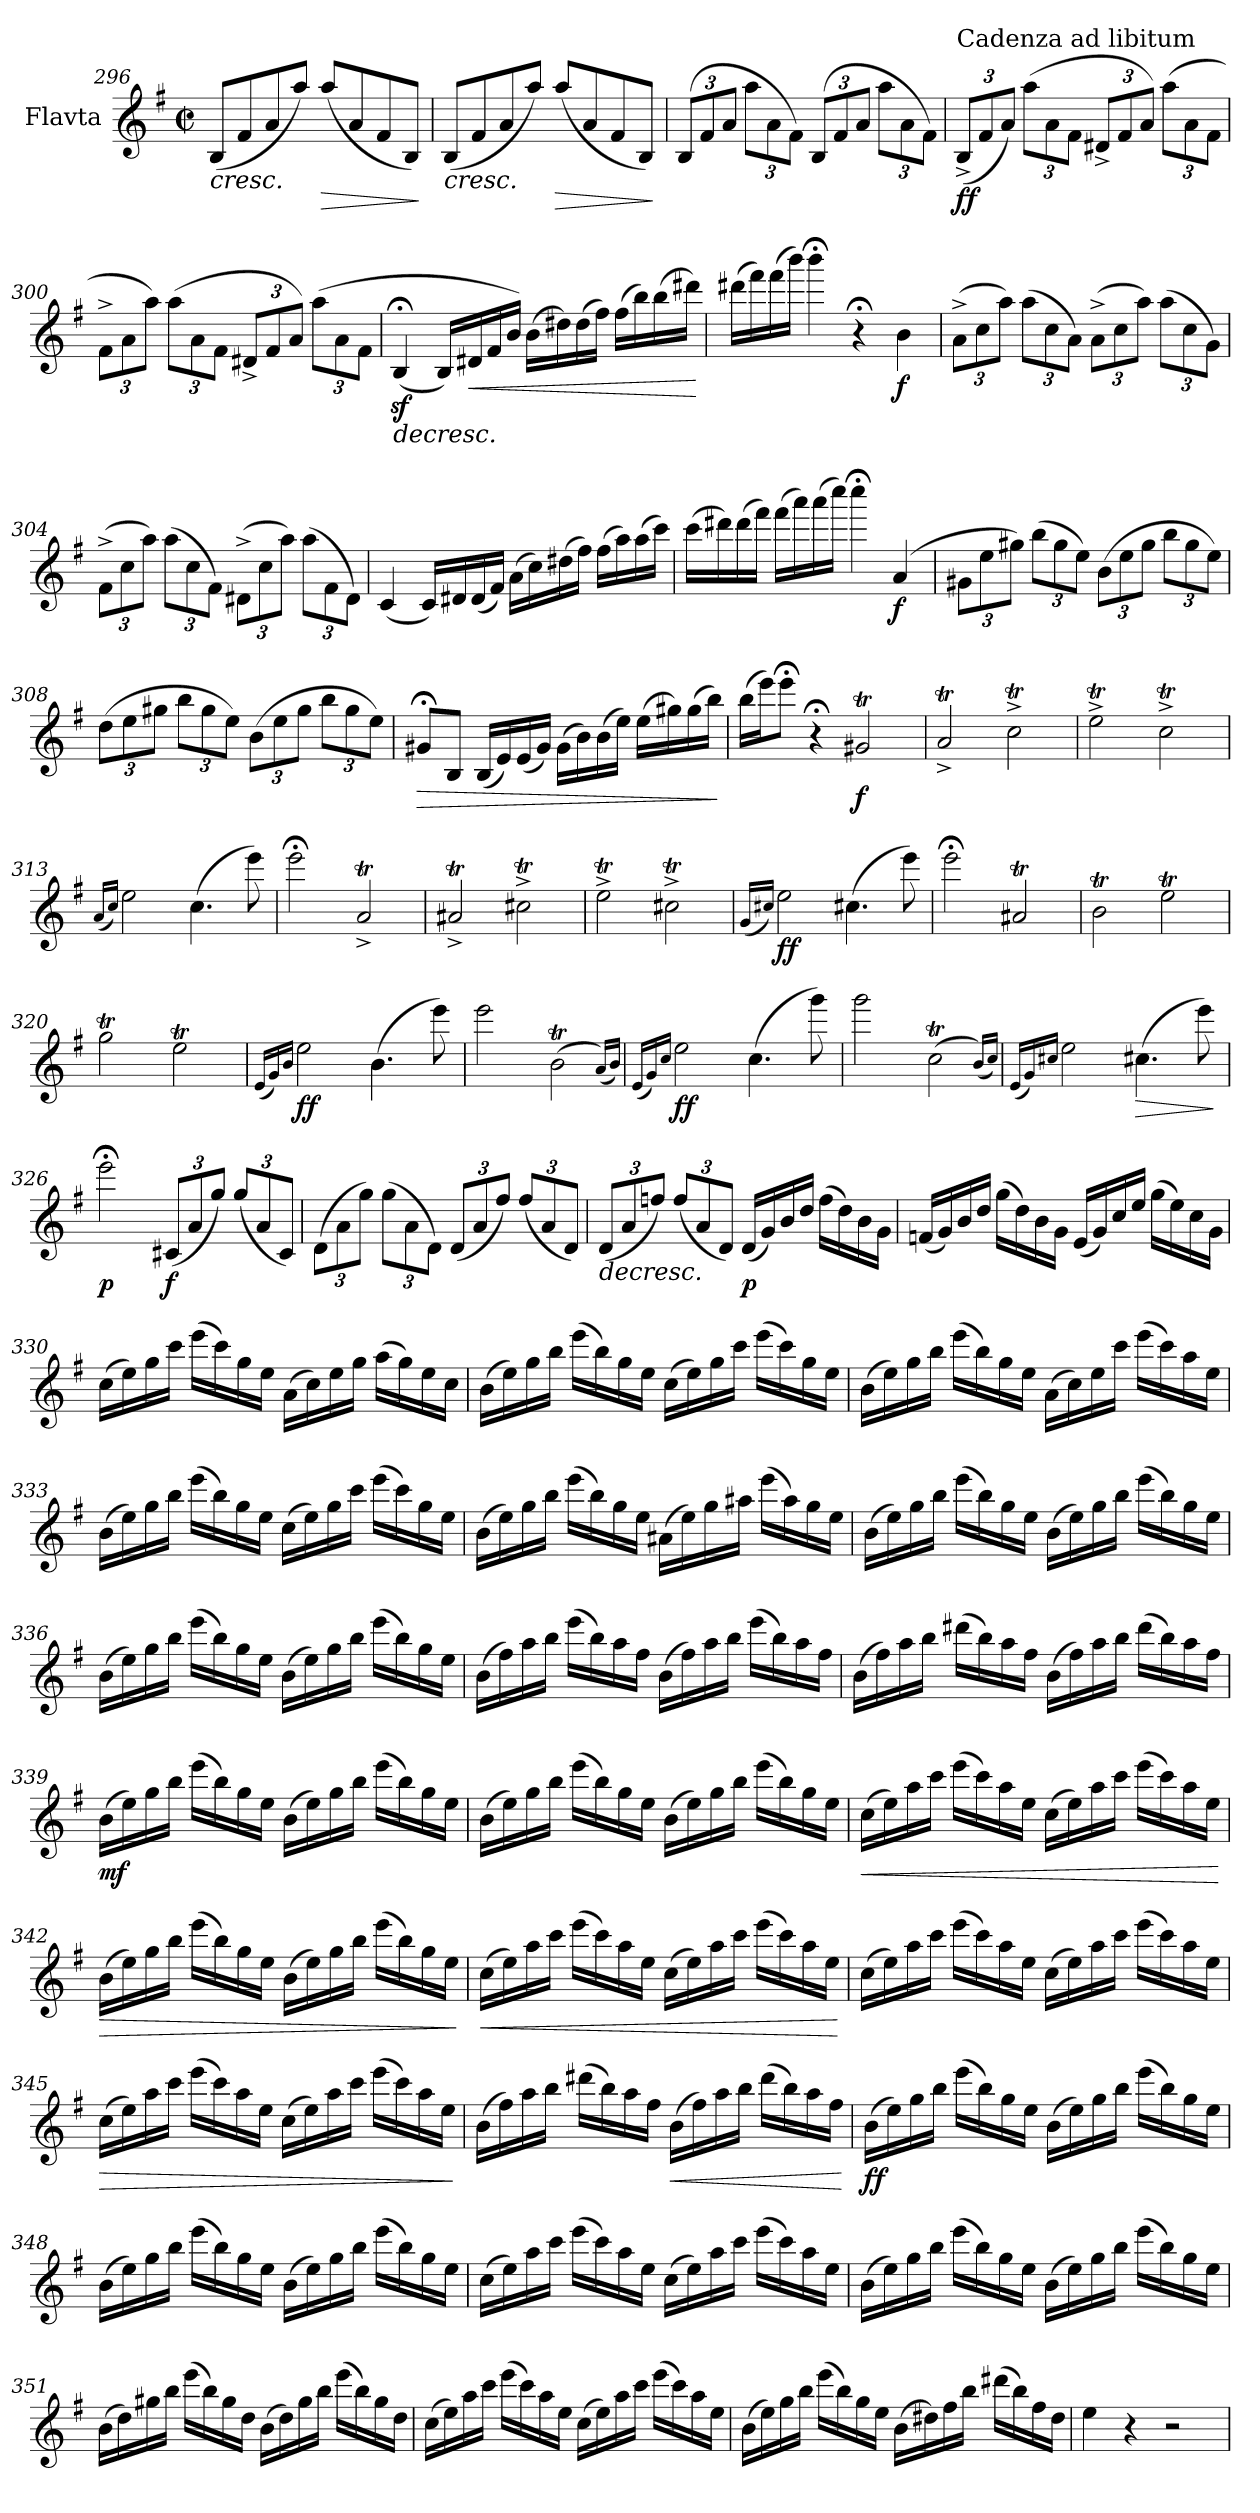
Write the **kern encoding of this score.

**kern	**dynam
*part1	*part1
*staff1	*staff1
*I"Flavta	*
*I'Fl.	*
*clefG2	*
*k[f#]	*
*M2/2	*
*met(c|)	*
=296	=296
!	!LO:HP:b
(<8B/L	<
8f#/	.
8a/	.
8aa/J)	.
!	!LO:HP:b
(<8aa/L	>
8a/	.
8f#/	.
8B/J)	.
.	[ ]
!!LO:LB:g=z
=297	=297
!	!LO:HP:b
(<8B/L	<
8f#/	.
8a/	.
8aa/J)	.
!	!LO:HP:b
(<8aa/L	>
8a/	.
8f#/	.
8B/J)	.
.	[ ]
=298	=298
*Xbrackettup	*
(>12B/L	.
12f#/	.
12a/J	.
12aa\L	.
12a\	.
12f#\J)	.
(>12B/L	.
12f#/	.
12a/J	.
12aa\L	.
12a\	.
12f#\J)	.
=299	=299
!LO:TX:a:t=Cadenza ad libitum	!
!	!LO:DY:b
(<12B^/L	ff
12f#/	.
12a/J)	.
(>12aa\L	.
12a\	.
12f#\J	.
12d#X^/L	.
12f#/	.
12a/J)	.
(>12aa\L	.
12a\	.
12f#\J	.
=300	=300
12f#^\L	.
12a\	.
12aa\J)	.
(>12aa\L	.
12a\	.
12f#\J	.
12d#X^/L	.
12f#/	.
12a/J)	.
(>12aa\L	.
12a\	.
12f#\J	.
!!LO:LB:g=z
=301	=301
!	!LO:HP:b
(<4Bz<;</	>
16B/LL)	.
!	!LO:HP:b
16d#X/	<
16f#/	.
16b/JJ)	.
(>16b\LL	.
16dd#X\)	.
(>16dd#\	.
16ff#\JJ)	.
(>16ff#\LL	.
16bb\)	.
(>16bb\	.
16ddd#X\JJ)	.
.	] [
=302	=302
(>16ddd#X\LL	.
16fff#\)	.
(>16fff#\	.
16bbb\JJ)	.
4bbb;<\	.
4r;<	.
!	!LO:DY:b
4b\	f
=303	=303
(>12a^\L	.
12cc\	.
12aa\J)	.
(>12aa\L	.
12cc\	.
12a\J)	.
(>12a^\L	.
12cc\	.
12aa\J)	.
(>12aa\L	.
12cc\	.
12g\J)	.
!!LO:LB:g=z
=304	=304
(>12f#^\L	.
12cc\	.
12aa\J)	.
(>12aa\L	.
12cc\	.
12f#\J)	.
(>12d#X^\L	.
12cc\	.
12aa\J)	.
(>12aa\L	.
12f#\	.
12d#\J)	.
=305	=305
(<4c/	.
16c/LL)	.
16d#X/	.
(<16d#/	.
16f#/JJ)	.
(>16a\LL	.
16cc\)	.
(>16dd#X\	.
16ff#\JJ)	.
(>16ff#\LL	.
16aa\)	.
(>16aa\	.
16ccc\JJ)	.
=306	=306
(>16ccc\LL	.
16ddd#X\)	.
(>16ddd#\	.
16fff#\JJ)	.
(>16fff#\LL	.
16aaa\)	.
(>16aaa\	.
16cccc\JJ)	.
4cccc;<\	.
!	!LO:DY:b
(<4a/	f
!!LO:LB:g=z
=307	=307
12g#X\L	.
12ee\	.
12gg#X\J)	.
(>12bb\L	.
12gg#\	.
12ee\J)	.
(>12b\L	.
12ee\	.
12gg#\J	.
12bb\L	.
12gg#\	.
12ee\J)	.
=308	=308
(>12dd\L	.
12ee\	.
12gg#X\J	.
12bb\L	.
12gg#\	.
12ee\J)	.
(>12b\L	.
12ee\	.
12gg#\J	.
12bb\L	.
12gg#\	.
12ee\J)	.
=309	=309
!	!LO:HP:b
8g#X;</L	>
8B/J	.
(<16B/LL	.
16e/)	.
(<16e/	.
16g#/JJ)	.
(>16g#\LL	.
16b\)	.
(>16b\	.
16ee\JJ)	.
(>16ee\LL	.
16gg#X\)	.
(>16gg#\	.
16bb\JJ)	.
.	]
!!LO:LB:g=z
=310	=310
(>16bb\LL	.
16eee\J)	.
8eee;<\J	.
4r;<	.
!	!LO:DY:b
2g#Xt/	f
=311	=311
2aT^/	.
2ccT^\	.
=312	=312
2eeT^\	.
2ccT^\	.
=313	=313
(<16qa/LL	.
16qcc/JJ)	.
2ee\	.
(>4.cc\	.
8eee\)	.
=314	=314
2eee;<\	.
2aT^/	.
=315	=315
2a#Xt^/	.
2cc#Xt^\	.
=316	=316
2eeT^\	.
2cc#Xt^\	.
=317	=317
(<16qg/LL	.
16qcc#X/JJ)	.
!	!LO:DY:b
2ee\	ff
(>4.cc#\	.
8eee\)	.
=318	=318
2eee;<\	.
2a#Xt/	.
=319	=319
2bt\	.
2eeT\	.
=320	=320
2ggT\	.
2eeT\	.
!!LO:LB:g=z
=321	=321
(<16qe/LL	.
16qg/)	.
16qb/JJ	.
!	!LO:DY:b
2ee\	ff
(>4.b\	.
8eee\)	.
=322	=322
2eee\	.
(>2bt\	.
(<16qa/LL)	.
16qb/JJ)	.
=323	=323
(<16qe/LL	.
16qg/)	.
16qcc/JJ	.
!	!LO:DY:b
2ee\	ff
(>4.cc\	.
8ggg\)	.
=324	=324
2ggg\	.
(>2ccT\	.
(<16qb/LL)	.
16qcc/JJ)	.
=325	=325
(<16qe/LL	.
16qg/)	.
16qcc#X/JJ	.
2ee\	.
!	!LO:HP:b
(>4.cc#\	>
8eee\)	.
.	]
=326	=326
!	!LO:DY:b
2eee;<\	p
!	!LO:DY:b
(<12c#X/L	f
12a/	.
12gg/J)	.
(<12gg/L	.
12a/	.
12c#/J)	.
=327	=327
(>12d\L	.
12a\	.
12gg\J)	.
(>12gg\L	.
12a\	.
12d\J)	.
(<12d/L	.
12a/	.
12ff#/J)	.
(<12ff#/L	.
12a/	.
12d/J)	.
!!LO:PB:g=z
=328	=328
!	!LO:HP:b
(<12d/L	>
12a/	.
12ffn/J)	.
(<12ff/L	.
12a/	.
12d/J)	.
!	!LO:DY:b
(<16d/LL	p
16g/)	.
16b/	.
16dd/JJ	.
(>16ff\LL	.
16dd\)	.
16b\	.
16g\JJ	.
.	]
=329	=329
(<16fn/LL	.
16g/)	.
16b/	.
16dd/JJ	.
(>16gg\LL	.
16dd\)	.
16b\	.
16g\JJ	.
(<16e/LL	.
16g/)	.
16cc/	.
16ee/JJ	.
(>16gg\LL	.
16ee\)	.
16cc\	.
16g\JJ	.
=330	=330
(>16cc\LL	.
16ee\)	.
16gg\	.
16ccc\JJ	.
(>16eee\LL	.
16ccc\)	.
16gg\	.
16ee\JJ	.
(>16a\LL	.
16cc\)	.
16ee\	.
16gg\JJ	.
(>16aa\LL	.
16gg\)	.
16ee\	.
16cc\JJ	.
!!LO:LB:g=z
=331	=331
(>16b\LL	.
16ee\)	.
16gg\	.
16bb\JJ	.
(>16eee\LL	.
16bb\)	.
16gg\	.
16ee\JJ	.
(>16cc\LL	.
16ee\)	.
16gg\	.
16ccc\JJ	.
(>16eee\LL	.
16ccc\)	.
16gg\	.
16ee\JJ	.
=332	=332
(>16b\LL	.
16ee\)	.
16gg\	.
16bb\JJ	.
(>16eee\LL	.
16bb\)	.
16gg\	.
16ee\JJ	.
(>16a\LL	.
16cc\)	.
16ee\	.
16ccc\JJ	.
(>16eee\LL	.
16ccc\)	.
16aa\	.
16ee\JJ	.
!!LO:LB:g=z
=333	=333
(>16b\LL	.
16ee\)	.
16gg\	.
16bb\JJ	.
(>16eee\LL	.
16bb\)	.
16gg\	.
16ee\JJ	.
(>16cc\LL	.
16ee\)	.
16gg\	.
16ccc\JJ	.
(>16eee\LL	.
16ccc\)	.
16gg\	.
16ee\JJ	.
=334	=334
(>16b\LL	.
16ee\)	.
16gg\	.
16bb\JJ	.
(>16eee\LL	.
16bb\)	.
16gg\	.
16ee\JJ	.
(>16a#X\LL	.
16ee\)	.
16gg\	.
16aa#X\JJ	.
(>16eee\LL	.
16aa#\)	.
16gg\	.
16ee\JJ	.
!!LO:LB:g=z
=335	=335
(>16b\LL	.
16ee\)	.
16gg\	.
16bb\JJ	.
(>16eee\LL	.
16bb\)	.
16gg\	.
16ee\JJ	.
(>16b\LL	.
16ee\)	.
16gg\	.
16bb\JJ	.
(>16eee\LL	.
16bb\)	.
16gg\	.
16ee\JJ	.
=336	=336
(>16b\LL	.
16ee\)	.
16gg\	.
16bb\JJ	.
(>16eee\LL	.
16bb\)	.
16gg\	.
16ee\JJ	.
(>16b\LL	.
16ee\)	.
16gg\	.
16bb\JJ	.
(>16eee\LL	.
16bb\)	.
16gg\	.
16ee\JJ	.
!!LO:LB:g=z
=337	=337
(>16b\LL	.
16ff#\)	.
16aa\	.
16bb\JJ	.
(>16eee\LL	.
16bb\)	.
16aa\	.
16ff#\JJ	.
(>16b\LL	.
16ff#\)	.
16aa\	.
16bb\JJ	.
(>16eee\LL	.
16bb\)	.
16aa\	.
16ff#\JJ	.
=338	=338
(>16b\LL	.
16ff#\)	.
16aa\	.
16bb\JJ	.
(>16ddd#X\LL	.
16bb\)	.
16aa\	.
16ff#\JJ	.
(>16b\LL	.
16ff#\)	.
16aa\	.
16bb\JJ	.
(>16ddd#\LL	.
16bb\)	.
16aa\	.
16ff#\JJ	.
!!LO:LB:g=z
=339	=339
!	!LO:DY:b
(>16b\LL	mf
16ee\)	.
16gg\	.
16bb\JJ	.
(>16eee\LL	.
16bb\)	.
16gg\	.
16ee\JJ	.
(>16b\LL	.
16ee\)	.
16gg\	.
16bb\JJ	.
(>16eee\LL	.
16bb\)	.
16gg\	.
16ee\JJ	.
=340	=340
(>16b\LL	.
16ee\)	.
16gg\	.
16bb\JJ	.
(>16eee\LL	.
16bb\)	.
16gg\	.
16ee\JJ	.
(>16b\LL	.
16ee\)	.
16gg\	.
16bb\JJ	.
(>16eee\LL	.
16bb\)	.
16gg\	.
16ee\JJ	.
!!LO:LB:g=z
=341	=341
!	!LO:HP:b
(>16cc\LL	<
16ee\)	.
16aa\	.
16ccc\JJ	.
(>16eee\LL	.
16ccc\)	.
16aa\	.
16ee\JJ	.
(>16cc\LL	.
16ee\)	.
16aa\	.
16ccc\JJ	.
(>16eee\LL	.
16ccc\)	.
16aa\	.
16ee\JJ	.
.	[
=342	=342
!	!LO:HP:b
(>16b\LL	>
16ee\)	.
16gg\	.
16bb\JJ	.
(>16eee\LL	.
16bb\)	.
16gg\	.
16ee\JJ	.
(>16b\LL	.
16ee\)	.
16gg\	.
16bb\JJ	.
(>16eee\LL	.
16bb\)	.
16gg\	.
16ee\JJ	.
.	]
!!LO:LB:g=z
=343	=343
!	!LO:HP:b
(>16cc\LL	<
16ee\)	.
16aa\	.
16ccc\JJ	.
(>16eee\LL	.
16ccc\)	.
16aa\	.
16ee\JJ	.
(>16cc\LL	.
16ee\)	.
16aa\	.
16ccc\JJ	.
(>16eee\LL	.
16ccc\)	.
16aa\	.
16ee\JJ	.
.	[
=344	=344
(>16cc\LL	.
16ee\)	.
16aa\	.
16ccc\JJ	.
(>16eee\LL	.
16ccc\)	.
16aa\	.
16ee\JJ	.
(>16cc\LL	.
16ee\)	.
16aa\	.
16ccc\JJ	.
(>16eee\LL	.
16ccc\)	.
16aa\	.
16ee\JJ	.
!!LO:LB:g=z
=345	=345
!	!LO:HP:b
(>16cc\LL	>
16ee\)	.
16aa\	.
16ccc\JJ	.
(>16eee\LL	.
16ccc\)	.
16aa\	.
16ee\JJ	.
(>16cc\LL	.
16ee\)	.
16aa\	.
16ccc\JJ	.
(>16eee\LL	.
16ccc\)	.
16aa\	.
16ee\JJ	.
.	]
=346	=346
(>16b\LL	.
16ff#\)	.
16aa\	.
16bb\JJ	.
(>16ddd#X\LL	.
16bb\)	.
16aa\	.
16ff#\JJ	.
!	!LO:HP:b
(>16b\LL	<
16ff#\)	.
16aa\	.
16bb\JJ	.
(>16ddd#\LL	.
16bb\)	.
16aa\	.
16ff#\JJ	.
.	[
!!LO:LB:g=z
=347	=347
!	!LO:DY:b
(>16b\LL	ff
16ee\)	.
16gg\	.
16bb\JJ	.
(>16eee\LL	.
16bb\)	.
16gg\	.
16ee\JJ	.
(>16b\LL	.
16ee\)	.
16gg\	.
16bb\JJ	.
(>16eee\LL	.
16bb\)	.
16gg\	.
16ee\JJ	.
=348	=348
(>16b\LL	.
16ee\)	.
16gg\	.
16bb\JJ	.
(>16eee\LL	.
16bb\)	.
16gg\	.
16ee\JJ	.
(>16b\LL	.
16ee\)	.
16gg\	.
16bb\JJ	.
(>16eee\LL	.
16bb\)	.
16gg\	.
16ee\JJ	.
!!LO:LB:g=z
=349	=349
(>16cc\LL	.
16ee\)	.
16aa\	.
16ccc\JJ	.
(>16eee\LL	.
16ccc\)	.
16aa\	.
16ee\JJ	.
(>16cc\LL	.
16ee\)	.
16aa\	.
16ccc\JJ	.
(>16eee\LL	.
16ccc\)	.
16aa\	.
16ee\JJ	.
=350	=350
(>16b\LL	.
16ee\)	.
16gg\	.
16bb\JJ	.
(>16eee\LL	.
16bb\)	.
16gg\	.
16ee\JJ	.
(>16b\LL	.
16ee\)	.
16gg\	.
16bb\JJ	.
(>16eee\LL	.
16bb\)	.
16gg\	.
16ee\JJ	.
!!LO:PB:g=z
=351	=351
(>16b\LL	.
16dd\)	.
16gg#X\	.
16bb\JJ	.
(>16eee\LL	.
16bb\)	.
16gg#\	.
16dd\JJ	.
(>16b\LL	.
16dd\)	.
16gg#\	.
16bb\JJ	.
(>16eee\LL	.
16bb\)	.
16gg#\	.
16dd\JJ	.
=352	=352
(>16cc\LL	.
16ee\)	.
16aa\	.
16ccc\JJ	.
(>16eee\LL	.
16ccc\)	.
16aa\	.
16ee\JJ	.
(>16cc\LL	.
16ee\)	.
16aa\	.
16ccc\JJ	.
(>16eee\LL	.
16ccc\)	.
16aa\	.
16ee\JJ	.
!!LO:LB:g=z
=353	=353
(>16b\LL	.
16ee\)	.
16gg\	.
16bb\JJ	.
(>16eee\LL	.
16bb\)	.
16gg\	.
16ee\JJ	.
(>16b\LL	.
16dd#X\)	.
16ff#\	.
16bb\JJ	.
(>16ddd#X\LL	.
16bb\)	.
16ff#\	.
16dd#\JJ	.
=354	=354
4ee\	.
4r	.
2r	.
=	=
*-	*-
